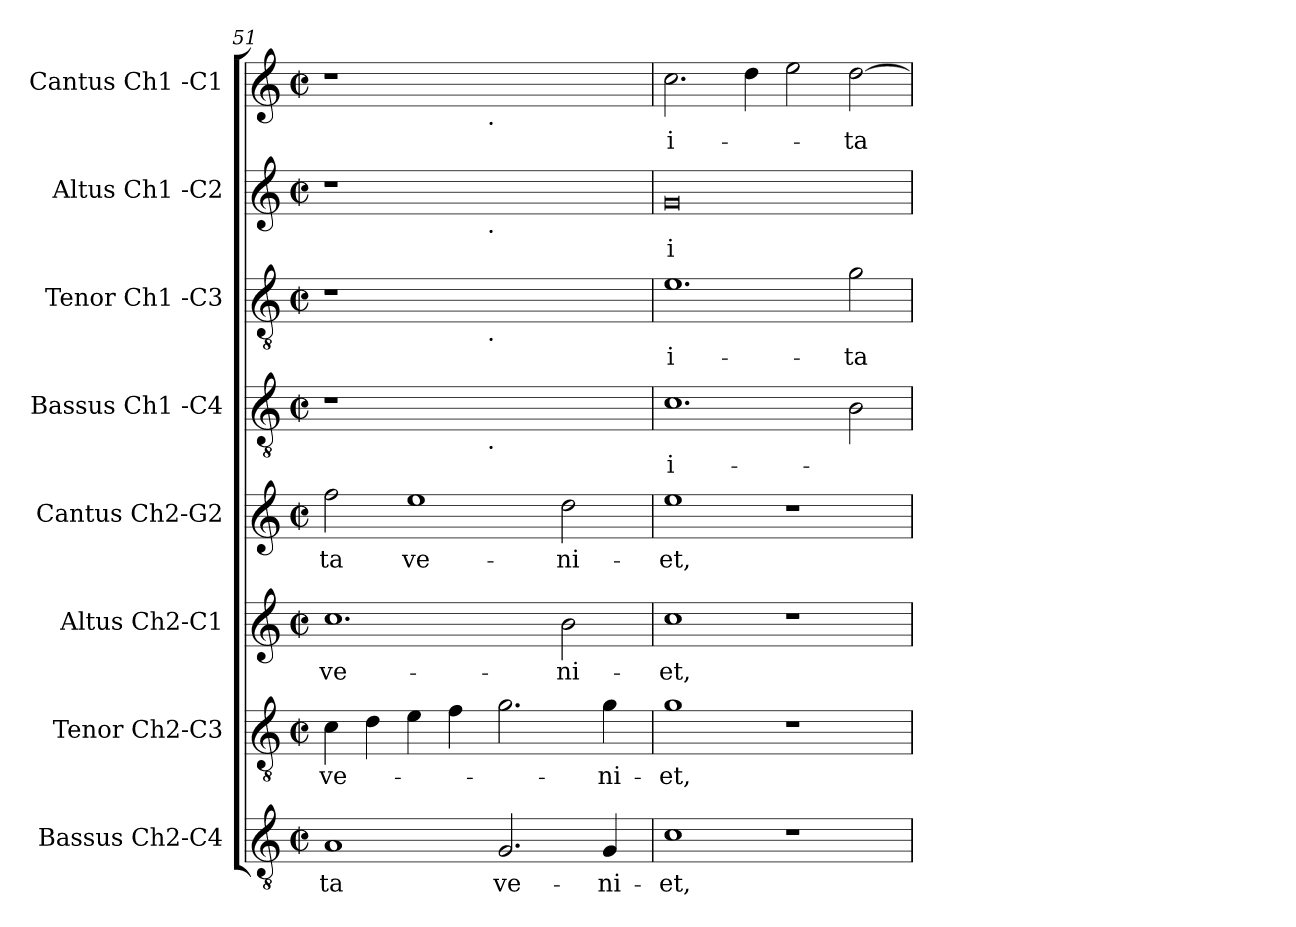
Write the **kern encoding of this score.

**kern	**text	**kern	**text	**kern	**text	**kern	**text	**kern	**text	**kern	**text	**kern	**text	**kern	**text
*part8	*part8	*part7	*part7	*part6	*part6	*part5	*part5	*part4	*part4	*part3	*part3	*part2	*part2	*part1	*part1
*staff8	*staff8	*staff7	*staff7	*staff6	*staff6	*staff5	*staff5	*staff4	*staff4	*staff3	*staff3	*staff2	*staff2	*staff1	*staff1
*I"Bassus Ch2-C4	*	*I"Tenor Ch2-C3	*	*I"Altus Ch2-C1	*	*I"Cantus Ch2-G2	*	*I"Bassus Ch1 -C4	*	*I"Tenor Ch1 -C3	*	*I"Altus Ch1 -C2	*	*I"Cantus Ch1 -C1	*
*I'B2	*	*I'T2	*	*I'A2	*	*I'C2	*	*I'B1	*	*I'T1	*	*I'A1	*	*I'C1	*
*clefGv2	*	*clefGv2	*	*clefG2	*	*clefG2	*	*clefGv2	*	*clefGv2	*	*clefG2	*	*clefG2	*
*k[]	*	*k[]	*	*k[]	*	*k[]	*	*k[]	*	*k[]	*	*k[]	*	*k[]	*
*M2/2	*	*M2/2	*	*M2/2	*	*M2/2	*	*M2/2	*	*M2/2	*	*M2/2	*	*M2/2	*
*met(c|)	*	*met(c|)	*	*met(c|)	*	*met(c|)	*	*met(c|)	*	*met(c|)	*	*met(c|)	*	*met(c|)	*
=51	=51	=51	=51	=51	=51	=51	=51	=51	=51	=51	=51	=51	=51	=51	=51
!	!LO:LY:b	!	!LO:LY:b	!	!LO:LY:b	!	!LO:LY:b	!	!	!	!	!	!	!	!
*	*	*	*	*	*	*	*	*^	*	*^	*	*^	*	*^	*
1A	-ta	4c\	ve-	1.cc	ve-	2ff\	-ta	1r	2ryy	.	1r	2ryy	.	1r	2ryy	.	1r	2ryy	.
.	.	4d\	.	.	.	.	.	.	.	.	.	.	.	.	.	.	.	.	.
!	!	!	!	!	!	!	!LO:LY:b	!	!	!	!	!	!	!	!	!	!	!	!
.	.	4e\	.	.	.	1ee	ve-	.	4...ryy	.	.	4...ryy	.	.	4...ryy	.	.	4...ryy	.
.	.	4f\	.	.	.	.	.	.	.	.	.	.	.	.	.	.	.	.	.
!	!	!	!	!	!	!	!	!	!	!	!	!	!	!	!	!	!	!LO:TX:b:t=.	!
!	!	!	!	!	!	!	!	!	!	!	!	!	!	!	!LO:TX:b:t=.	!	!	!	!
!	!	!	!	!	!	!	!	!	!	!	!	!LO:TX:b:t=.	!	!	!	!	!	!	!
!	!	!	!	!	!	!	!	!	!LO:TX:b:t=.	!	!	!	!	!	!	!	!	!	!
.	.	.	.	.	.	.	.	.	1ryy	.	.	1ryy	.	.	1ryy	.	.	1ryy	.
!	!LO:LY:b	!	!	!	!	!	!	!	!	!	!	!	!	!	!	!	!	!	!
2.G/	ve-	2.g\	.	.	.	.	.	1ryy	.	.	1ryy	.	.	1ryy	.	.	1ryy	.	.
!	!	!	!	!	!LO:LY:b	!	!LO:LY:b	!	!	!	!	!	!	!	!	!	!	!	!
.	.	.	.	2b\	-ni-	2dd\	-ni-	.	.	.	.	.	.	.	.	.	.	.	.
!	!LO:LY:b	!	!LO:LY:b	!	!	!	!	!	!	!	!	!	!	!	!	!	!	!	!
4G/	-ni-	4g\	-ni-	.	.	.	.	.	.	.	.	.	.	.	.	.	.	.	.
.	.	.	.	.	.	.	.	.	32ryy	.	.	32ryy	.	.	32ryy	.	.	32ryy	.
=52	=52	=52	=52	=52	=52	=52	=52	=52	=52	=52	=52	=52	=52	=52	=52	=52	=52	=52	=52
!	!LO:LY:b	!	!LO:LY:b	!	!LO:LY:b	!	!LO:LY:b	!	!	!LO:LY:b	!	!	!LO:LY:b	!	!	!LO:LY:b	!	!	!LO:LY:b
*	*	*	*	*	*	*	*	*v	*v	*	*	*	*	*v	*v	*	*v	*v	*
*	*	*	*	*	*	*	*	*	*	*v	*v	*	*	*	*	*
1c	-et,	1g	-et,	1cc	-et,	1ee	-et,	1.c	i-	1.e	i-	0g	i-	2.cc\	i-
.	.	.	.	.	.	.	.	.	.	.	.	.	.	4dd\	.
1r	.	1r	.	1r	.	1r	.	.	.	.	.	.	.	2ee\	.
!	!	!	!	!	!	!	!	!	!	!	!LO:LY:b	!	!	!	!LO:LY:b
.	.	.	.	.	.	.	.	2B\	.	2g\	-ta	.	.	[>2dd\	-ta
=	=	=	=	=	=	=	=	=	=	=	=	=	=	=	=
*-	*-	*-	*-	*-	*-	*-	*-	*-	*-	*-	*-	*-	*-	*-	*-
